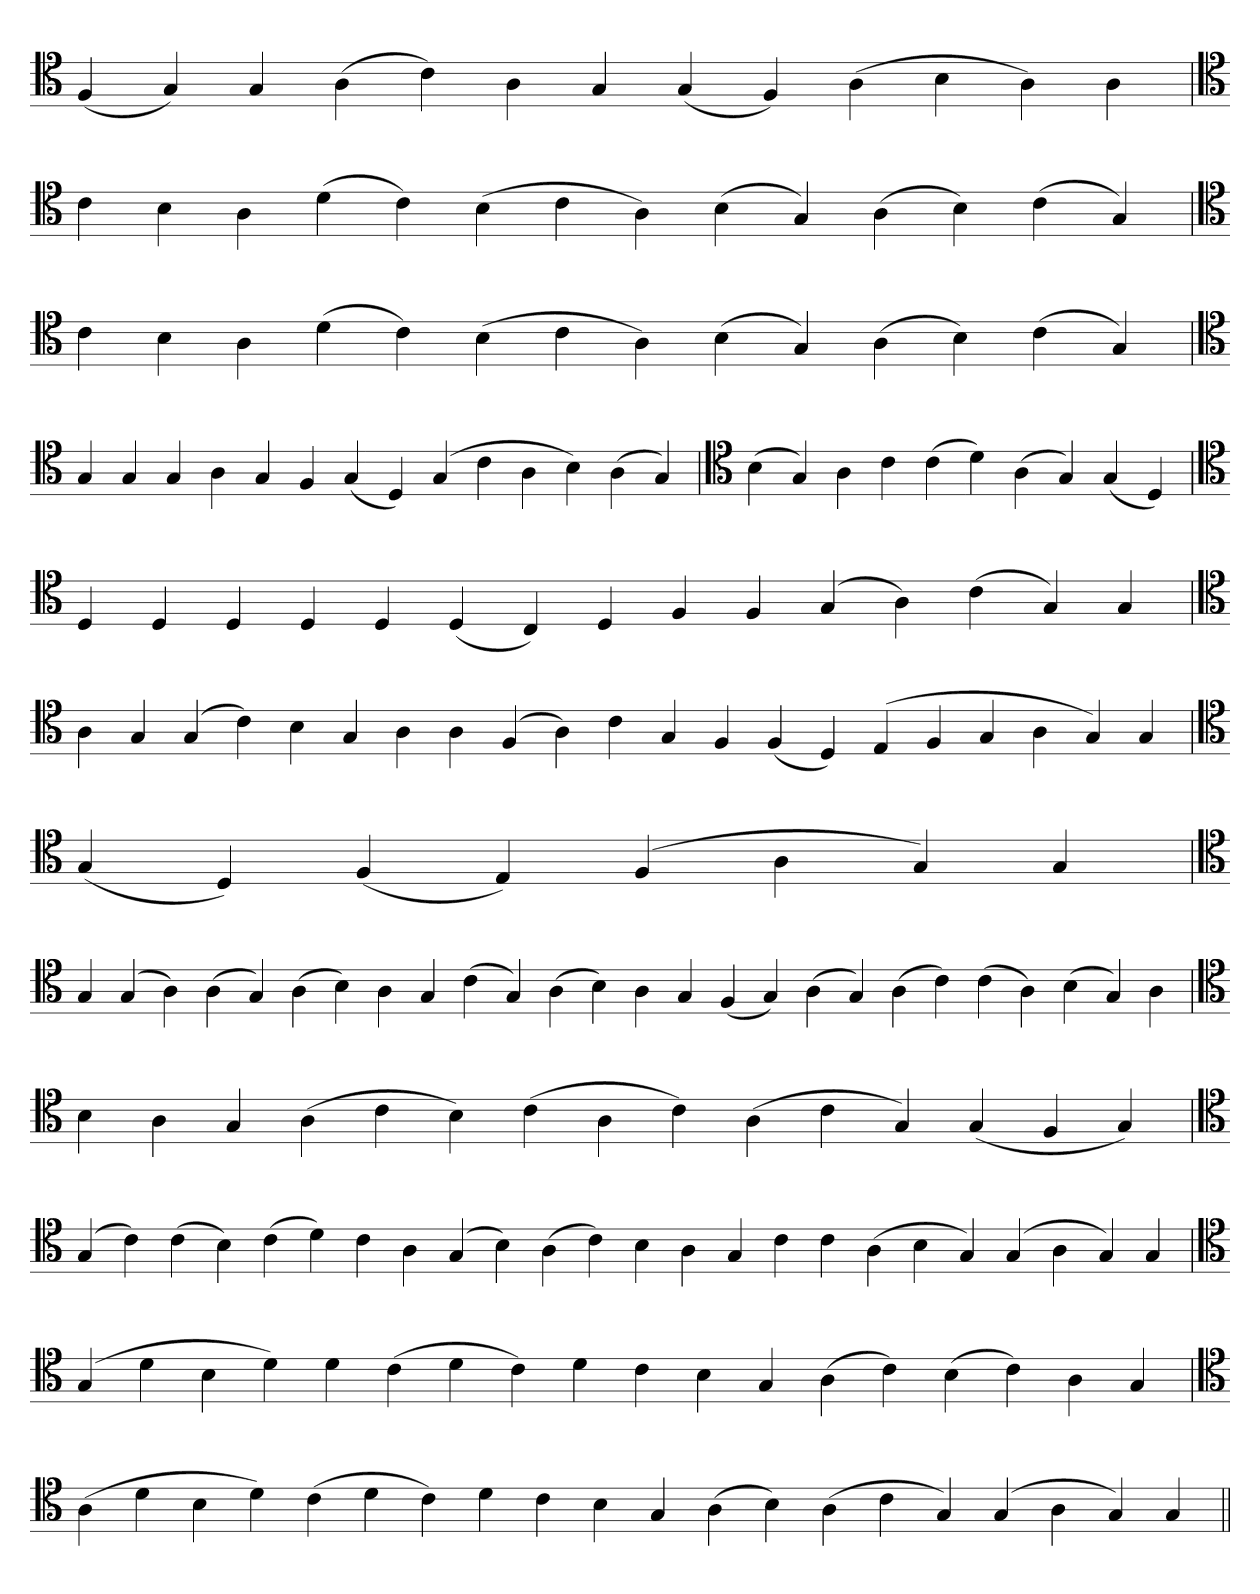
**kern
*part1
*staff1
*clefC4
=
(4F
4G)
4G
(4A
4c)
4A
4G
(4G
4F)
(4A
4B
4A)
4A
=`
*clefC4
4c
4B
4A
(4d
4c)
(4B
4c
4A)
(4B
4G)
(4A
4B)
(4c
4G)
=`
*clefC4
4c
4B
4A
(4d
4c)
(4B
4c
4A)
(4B
4G)
(4A
4B)
(4c
4G)
=`
*clefC4
4G
4G
4G
4A
4G
4F
(4G
4D)
(4G
4c
4A
4B)
(4A
4G)
=`
*clefC4
(4B
4G)
4A
4c
(4c
4d)
(4A
4G)
(4G
4D)
='
*clefC4
4D
4D
4D
4D
4D
(4D
4C)
4D
4F
4F
(4G
4A)
(4c
4G)
4G
='
*clefC4
4A
4G
(4G
4c)
4B
4G
4A
4A
(4F
4A)
4c
4G
4F
(4F
4D)
(4E
4F
4G
4A
4G)
4G
=
*clefC4
(4G
4D)
(4F
4E)
(4F
4A
4G)
4G
=`
*clefC4
4G
(4G
4A)
(4A
4G)
(4A
4B)
4A
4G
(4c
4G)
(4A
4B)
4A
4G
(4F
4G)
(4A
4G)
(4A
4c)
(4c
4A)
(4B
4G)
4A
=
*clefC4
4B
4A
4G
(4A
4c
4B)
(4c
4A
4c)
(4A
4c
4G)
(4G
4F
4G)
=`
*clefC4
(4G
4c)
(4c
4B)
(4c
4d)
4c
4A
(4G
4B)
(4A
4c)
4B
4A
4G
4c
4c
(4A
4B
4G)
(4G
4A
4G)
4G
=
*clefC4
(4G
4d
4B
4d)
4d
(4c
4d
4c)
4d
4c
4B
4G
(4A
4c)
(4B
4c)
4A
4G
=`
*clefC4
(4A
4d
4B
4d)
(4c
4d
4c)
4d
4c
4B
4G
(4A
4B)
(4A
4c
4G)
(4G
4A
4G)
4G
=||
*-
